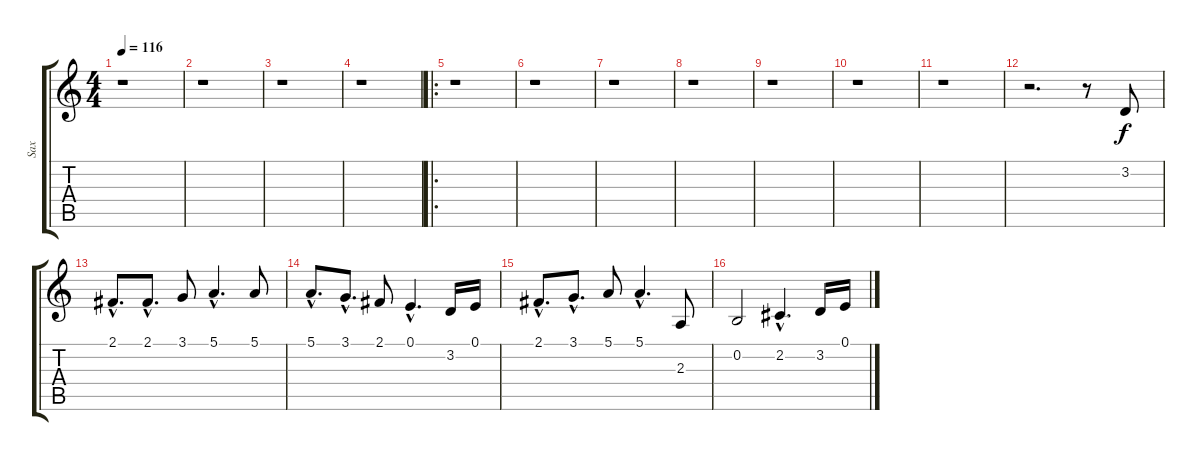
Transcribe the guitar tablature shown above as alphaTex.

\track ("Sax" "Sax") {instrument altosax}
\staff {score tabs}
\tuning (E4 B3 G3 D3 A2 E2) {hide}
\ts (4 4)
\tempo 116
\clef g2
\ks c
r.1{dy f instrument altosax} |
r.1 |
r.1 |
r.1 |
\ro
r.1 |
r.1 |
r.1 |
r.1 |
r.1 |
r.1 |
r.1 |
r.2{d} r.8 3.2.8 |
2.1{hac}.8{d} 2.1{hac}.8{d} 3.1.8 5.1{hac}.4{d} 5.1.8 |
5.1{hac}.8{d} 3.1{hac}.8{d} 2.1.8 0.1{hac}.4{d} 3.2.16 0.1.16 |
2.1{hac}.8{d} 3.1{hac}.8{d} 5.1.8 5.1{hac}.4{d} 2.3.8 |
0.2.2 2.2{hac}.4{d} 3.2.16 0.1.16
